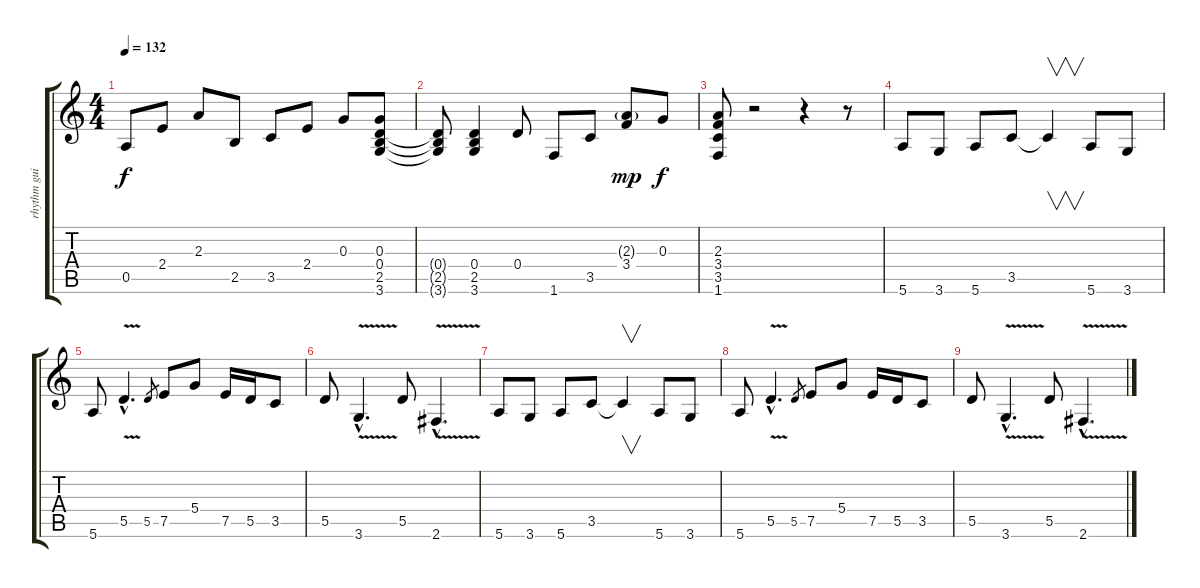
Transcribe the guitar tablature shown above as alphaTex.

\track ("rhythm guitar" "rhythm gui") {instrument electricguitarmuted}
\staff {score tabs}
\tuning (E4 B3 G3 D3 A2 E2) {hide}
\ts (4 4)
\tempo 132
\clef g2
\ks c
0.5.8{dy f} 2.4.8 2.3.8 2.5.8 3.5.8 2.4.8 0.3.8 (0.3 0.4 2.5 3.6).8 |
(0.4{t} 2.5{t} 3.6{t}).8 (0.4 2.5 3.6).4 0.4.8 1.6.8 3.5.8 (2.3{g} 3.4).8{dy mp} 0.3.8{dy f} |
(2.3 3.4 3.5 1.6).8 r.2 r.4 r.8 |
5.6.8 3.6.8 5.6.8 3.5.8 3.5{t}.4{v} 5.6.8 3.6.8 |
5.6.8 5.5{v hac}.4{d} 5.5.8{gr} 7.5.8 5.4.8 7.5.16 5.5.16 3.5.8 |
5.5.8 3.6{v hac}.4{d} 5.5.8 2.6{v hac}.4{d} |
5.6.8 3.6.8 5.6.8 3.5.8 3.5{t}.4{v} 5.6.8 3.6.8 |
5.6.8 5.5{v hac}.4{d} 5.5.8{gr} 7.5.8 5.4.8 7.5.16 5.5.16 3.5.8 |
5.5.8 3.6{v hac}.4{d} 5.5.8 2.6{v hac}.4{d}
